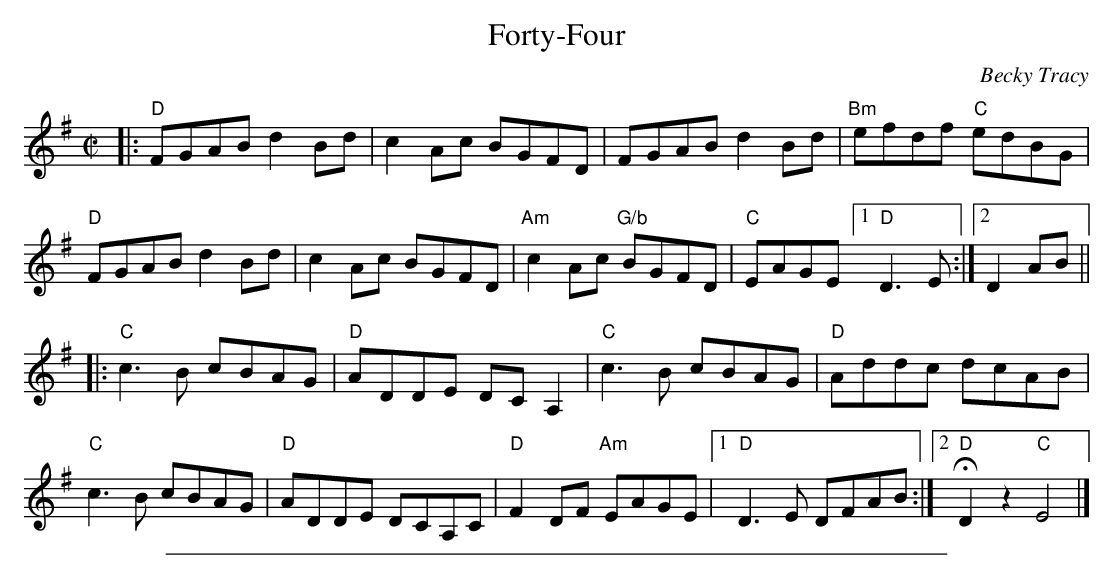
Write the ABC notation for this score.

X:1
T: Forty-Four
C: Becky Tracy
M: C|
L: 1/8
K: Dmix
|:\
"D"FGAB d2Bd | c2Ac BGFD | FGAB d2Bd | "Bm"efdf "C"edBG |
"D"FGAB d2Bd | c2Ac BGFD | "Am"c2Ac "G/b"BGFD | "C"EAGE [1 "D"D3E :|2 D2AB ||
|:\
"C"c3B cBAG | "D"ADDE DCA,2 | "C"c3B cBAG | "D"Addc dcAB |
"C"c3B cBAG | "D"ADDE DCA,C | "D"F2DF "Am"EAGE |1 "D"D3E DFAB :|2 "D"HD2z2 "C"E4 |]
